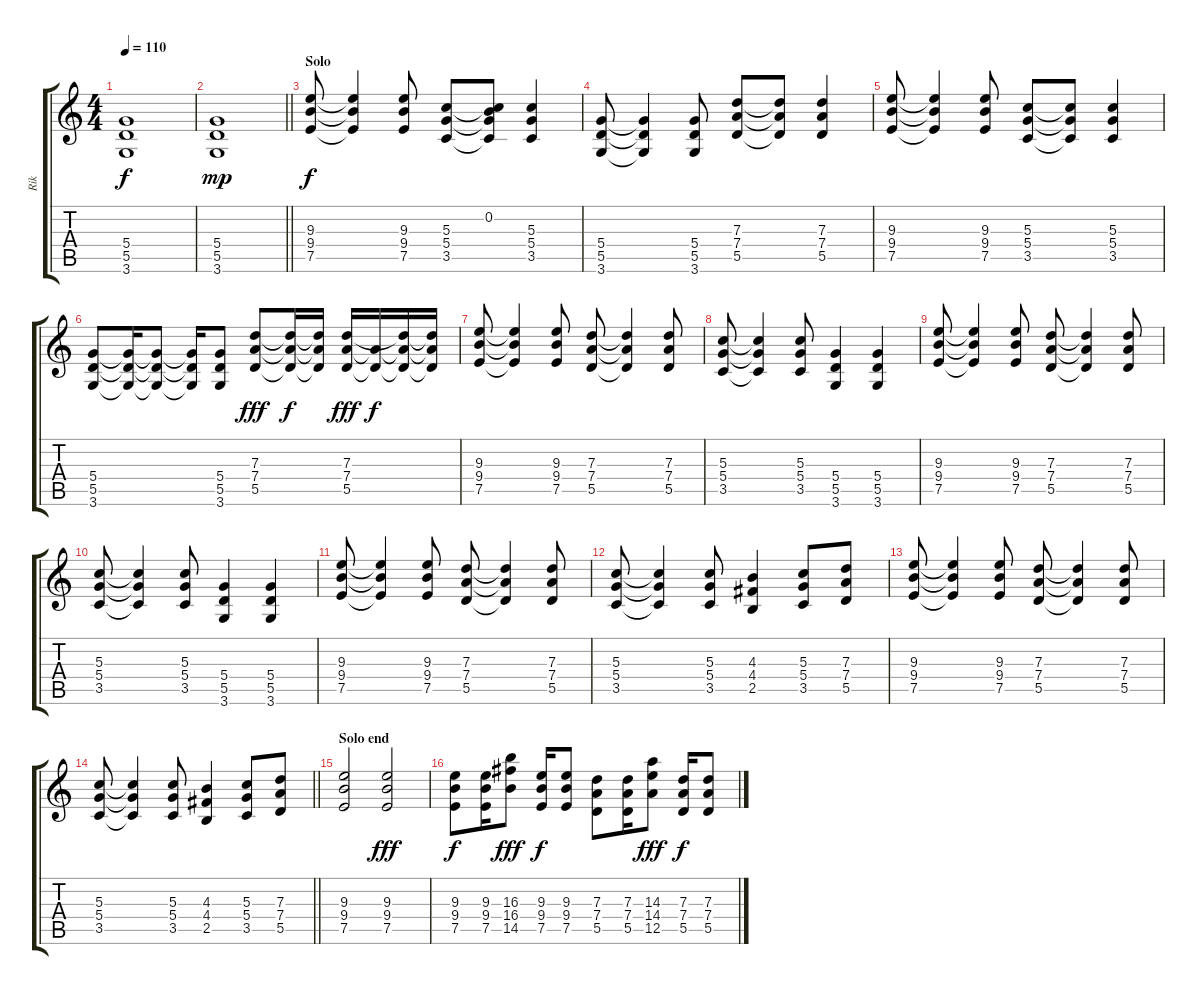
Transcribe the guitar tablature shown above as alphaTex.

\track ("Rik" "Rik") {instrument overdrivenguitar}
\staff {score tabs}
\tuning (E4 B3 G3 D3 A2 E2) {hide}
\ts (4 4)
\tempo 110
\clef g2
\ks c
(5.4 5.5 3.6).1{dy f} |
\barLineRight lightlight
(5.4 5.5 3.6).1{dy mp} |
\section ("" "Solo")
(9.3 9.4 7.5).8{dy f} (9.3{t} 9.4{t} 7.5{t}).4 (9.3 9.4 7.5).8 (5.3 5.4 3.5).8 (0.2 5.3{t} 5.4{t} 3.5{t}).8 (5.3 5.4 3.5).4 |
(5.4 5.5 3.6).8 (5.4{t} 5.5{t} 3.6{t}).4 (5.4 5.5 3.6).8 (7.3 7.4 5.5).8 (7.3{t} 7.4{t} 5.5{t}).8 (7.3 7.4 5.5).4 |
(9.3 9.4 7.5).8 (9.3{t} 9.4{t} 7.5{t}).4 (9.3 9.4 7.5).8 (5.3 5.4 3.5).8 (5.3{t} 5.4{t} 3.5{t}).8 (5.3 5.4 3.5).4 |
(5.4 5.5 3.6).8 (5.4{t} 5.5{t} 3.6{t}).16 (5.4{t} 5.5{t} 3.6{t}).8 (5.4{t} 5.5{t} 3.6{t}).16 (5.4 5.5 3.6).8 (7.3 7.4 5.5).8{dy fff} (7.3{t} 7.4{t} 5.5{t}).16{dy f} (7.3{t} 7.4{t} 5.5{t}).16 (7.3 7.4 5.5).16{dy fff} (7.4{t} 5.5{t}).16{dy f} (7.3{t} 7.4{t} 5.5{t}).16 (7.3{t} 7.4{t} 5.5{t}).16 |
(9.3 9.4 7.5).8 (9.3{t} 9.4{t} 7.5{t}).4 (9.3 9.4 7.5).8 (7.3 7.4 5.5).8 (7.3{t} 7.4{t} 5.5{t}).4 (7.3 7.4 5.5).8 |
(5.3 5.4 3.5).8 (5.3{t} 5.4{t} 3.5{t}).4 (5.3 5.4 3.5).8 (5.4 5.5 3.6).4 (5.4 5.5 3.6).4 |
(9.3 9.4 7.5).8 (9.3{t} 9.4{t} 7.5{t}).4 (9.3 9.4 7.5).8 (7.3 7.4 5.5).8 (7.3{t} 7.4{t} 5.5{t}).4 (7.3 7.4 5.5).8 |
(5.3 5.4 3.5).8 (5.3{t} 5.4{t} 3.5{t}).4 (5.3 5.4 3.5).8 (5.4 5.5 3.6).4 (5.4 5.5 3.6).4 |
(9.3 9.4 7.5).8 (9.3{t} 9.4{t} 7.5{t}).4 (9.3 9.4 7.5).8 (7.3 7.4 5.5).8 (7.3{t} 7.4{t} 5.5{t}).4 (7.3 7.4 5.5).8 |
(5.3 5.4 3.5).8 (5.3{t} 5.4{t} 3.5{t}).4 (5.3 5.4 3.5).8 (4.3 4.4 2.5).4 (5.3 5.4 3.5).8 (7.3 7.4 5.5).8 |
(9.3 9.4 7.5).8 (9.3{t} 9.4{t} 7.5{t}).4 (9.3 9.4 7.5).8 (7.3 7.4 5.5).8 (7.3{t} 7.4{t} 5.5{t}).4 (7.3 7.4 5.5).8 |
\barLineRight lightlight
(5.3 5.4 3.5).8 (5.3{t} 5.4{t} 3.5{t}).4 (5.3 5.4 3.5).8 (4.3 4.4 2.5).4 (5.3 5.4 3.5).8 (7.3 7.4 5.5).8 |
\section ("" "Solo end")
(9.3 9.4 7.5).2 (9.3 9.4 7.5).2{dy fff} |
(9.3 9.4 7.5).8{dy f volume 12} (9.3 9.4 7.5).16 (16.3 16.4 14.5).8{dy fff} (9.3 9.4 7.5).16{dy f} (9.3 9.4 7.5).8 (7.3 7.4 5.5).8 (7.3 7.4 5.5).16 (14.3 14.4 12.5).8{dy fff} (7.3 7.4 5.5).16{dy f} (7.3 7.4 5.5).8
